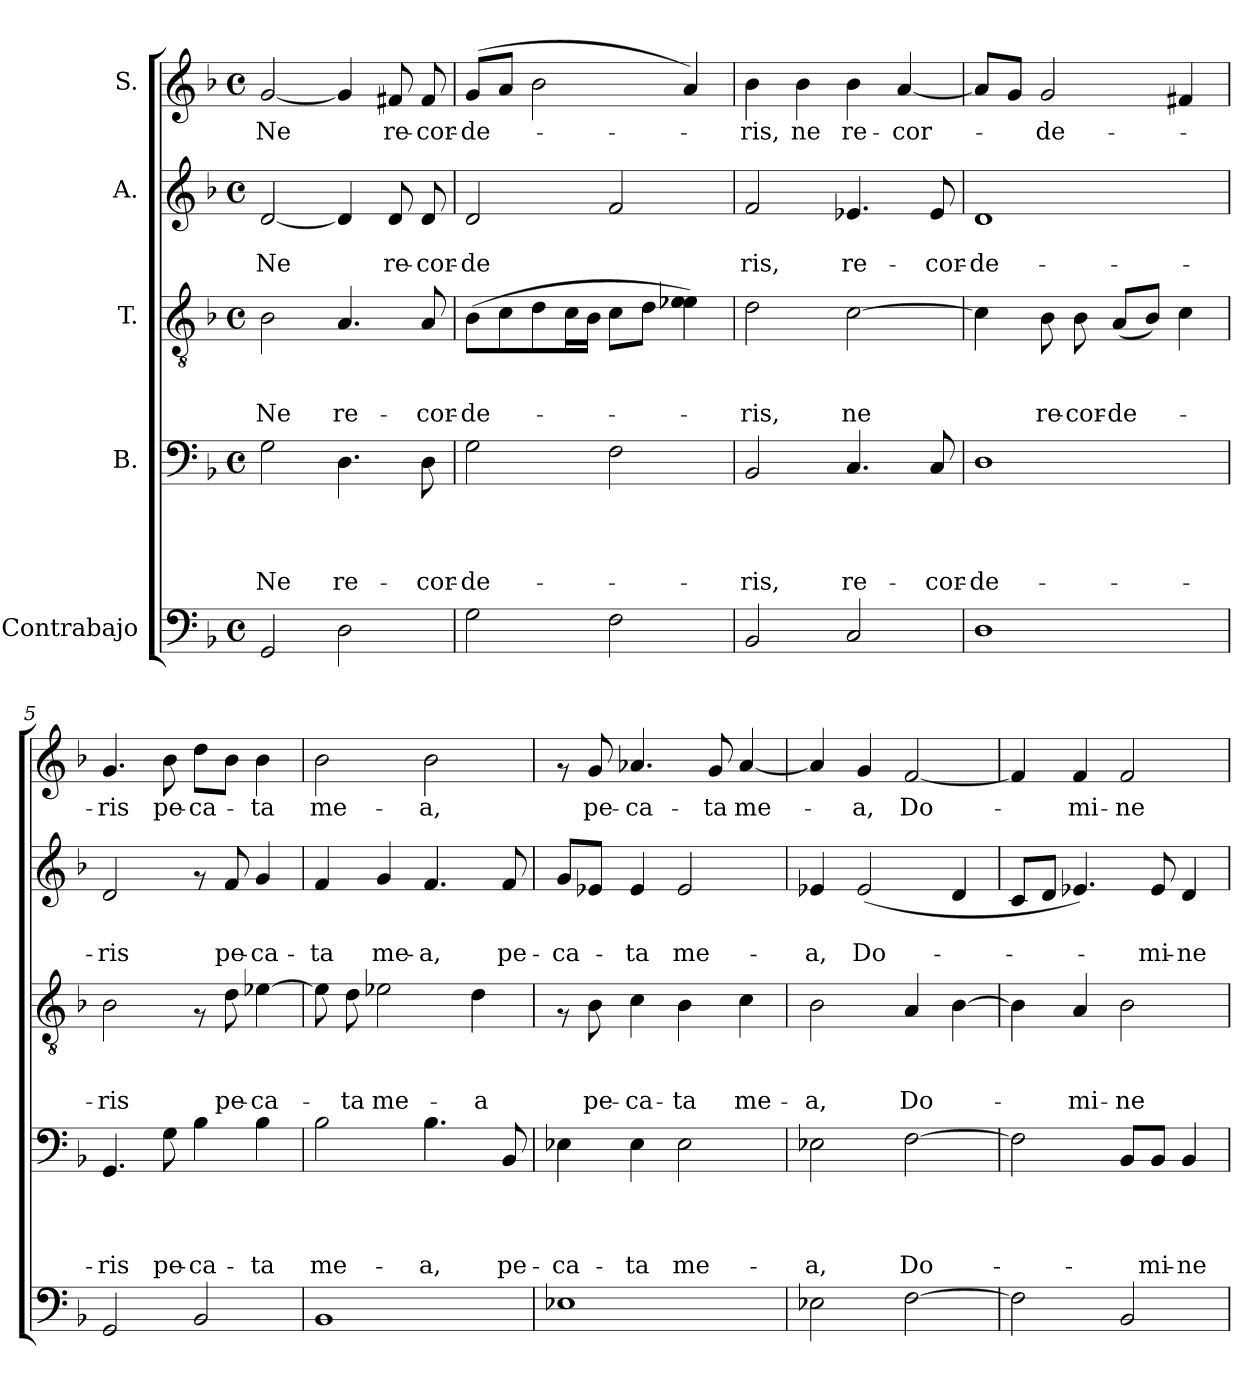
**kern	**kern	**text	**text	**text	**text	**kern	**text	**text	**text	**kern	**text	**text	**kern	**text
*part5	*part4	*part4	*part4	*part4	*part4	*part3	*part3	*part3	*part3	*part2	*part2	*part2	*part1	*part1
*staff5	*staff4	*staff4	*staff4	*staff4	*staff4	*staff3	*staff3	*staff3	*staff3	*staff2	*staff2	*staff2	*staff1	*staff1
*I"Contrabajo	*I"B.	*	*	*	*	*I"T.	*	*	*	*I"A.	*	*	*I"S.	*
*clefF4	*clefF4	*	*	*	*	*clefGv2	*	*	*	*clefG2	*	*	*clefG2	*
*k[b-]	*k[b-]	*	*	*	*	*k[b-]	*	*	*	*k[b-]	*	*	*k[b-]	*
*F:	*F:	*	*	*	*	*F:	*	*	*	*F:	*	*	*F:	*
*M4/4	*M4/4	*	*	*	*	*M4/4	*	*	*	*M4/4	*	*	*M4/4	*
*met(c)	*met(c)	*	*	*	*	*met(c)	*	*	*	*met(c)	*	*	*met(c)	*
=1	=1	=1	=1	=1	=1	=1	=1	=1	=1	=1	=1	=1	=1	=1
!	!	!	!	!	!LO:LY:b	!	!	!	!LO:LY:b	!	!	!LO:LY:b	!	!LO:LY:b
2GG/	2G\	.	.	.	Ne	2B-\	.	.	Ne	[>2d/	.	Ne	[>2g/	Ne
!	!	!	!	!	!LO:LY:b	!	!	!	!LO:LY:b	!	!	!	!	!
2D\	4.D\	.	.	.	re-	4.A/	.	.	re-	4d/]	.	.	4g/]	.
!	!	!	!	!	!	!	!	!	!	!	!	!LO:LY:b	!	!LO:LY:b
.	.	.	.	.	.	.	.	.	.	8d/	.	re-	8f#X/	re-
!	!	!	!	!	!LO:LY:b	!	!	!	!LO:LY:b	!	!	!LO:LY:b	!	!LO:LY:b
.	8D\	.	.	.	-cor-	8A/	.	.	-cor-	8d/	.	-cor-	8f#/	-cor-
=2	=2	=2	=2	=2	=2	=2	=2	=2	=2	=2	=2	=2	=2	=2
!	!	!	!	!	!LO:LY:b	!	!	!	!LO:LY:b	!	!	!LO:LY:b	!	!LO:LY:b
2G\	2G\	.	.	.	-de-	(>8B-\L	.	.	-de-	2d/	.	-de	(>8g/L	-de-
.	.	.	.	.	.	8c\	.	.	.	.	.	.	8a/J	.
.	.	.	.	.	.	8d\	.	.	.	.	.	.	2b-\	.
.	.	.	.	.	.	16c\L	.	.	.	.	.	.	.	.
.	.	.	.	.	.	16B-\JJ	.	.	.	.	.	.	.	.
2F\	2F\	.	.	.	.	8c\L	.	.	.	2f/	.	.	.	.
.	.	.	.	.	.	8d\J	.	.	.	.	.	.	.	.
.	.	.	.	.	.	4e-X\ 4e-X\)	.	.	.	.	.	.	4a/)	.
=3	=3	=3	=3	=3	=3	=3	=3	=3	=3	=3	=3	=3	=3	=3
!	!	!	!	!	!LO:LY:b	!	!	!	!LO:LY:b	!	!	!LO:LY:b	!	!LO:LY:b
2BB-/	2BB-/	.	.	.	-ris,	2d\	.	.	-ris,	2f/	.	ris,	4b-\	-ris,
!	!	!	!	!	!	!	!	!	!	!	!	!	!	!LO:LY:b
.	.	.	.	.	.	.	.	.	.	.	.	.	4b-\	ne
!	!	!	!	!	!LO:LY:b	!	!	!	!LO:LY:b	!	!	!LO:LY:b	!	!LO:LY:b
2C/	4.C/	.	.	.	re-	[>2c\	.	.	ne	4.e-X/	.	re-	4b-\	re-
!	!	!	!	!	!	!	!	!	!	!	!	!	!	!LO:LY:b
.	.	.	.	.	.	.	.	.	.	.	.	.	[>4a/	-cor-
!	!	!	!	!	!LO:LY:b	!	!	!	!	!	!	!LO:LY:b	!	!
.	8C/	.	.	.	-cor-	.	.	.	.	8e-/	.	-cor-	.	.
=4	=4	=4	=4	=4	=4	=4	=4	=4	=4	=4	=4	=4	=4	=4
!	!	!	!	!	!LO:LY:b	!	!	!	!	!	!	!LO:LY:b	!	!
1D	1D	.	.	.	-de-	4c\]	.	.	.	1d	.	-de-	8a/L]	.
.	.	.	.	.	.	.	.	.	.	.	.	.	8g/J	.
!	!	!	!	!	!	!	!	!	!LO:LY:b	!	!	!	!	!LO:LY:b
.	.	.	.	.	.	8B-\	.	.	re-	.	.	.	2g/	-de-
!	!	!	!	!	!	!	!	!	!LO:LY:b	!	!	!	!	!
.	.	.	.	.	.	8B-\	.	.	-cor-	.	.	.	.	.
!	!	!	!	!	!	!	!	!	!LO:LY:b	!	!	!	!	!
.	.	.	.	.	.	(>8A/L	.	.	-de-	.	.	.	.	.
.	.	.	.	.	.	8B-/J)	.	.	.	.	.	.	.	.
.	.	.	.	.	.	4c\	.	.	.	.	.	.	4f#X/	.
!!LO:LB:g=z
=5	=5	=5	=5	=5	=5	=5	=5	=5	=5	=5	=5	=5	=5	=5
!	!	!	!	!	!LO:LY:b	!	!	!	!LO:LY:b	!	!	!LO:LY:b	!	!LO:LY:b
2GG/	4.GG/	.	.	.	-ris	2B-\	.	.	-ris	2d/	.	-ris	4.g/	-ris
!	!	!	!	!	!LO:LY:b	!	!	!	!	!	!	!	!	!LO:LY:b
.	8G\	.	.	.	pe-	.	.	.	.	.	.	.	8b-\	pe-
!	!	!	!	!	!LO:LY:b	!	!	!	!	!	!	!	!	!LO:LY:b
2BB-/	4B-\	.	.	.	-ca-	8rF	.	.	.	8rf	.	.	8dd\L	-ca-
!	!	!	!	!	!	!	!	!	!LO:LY:b	!	!	!LO:LY:b	!	!
.	.	.	.	.	.	8d\	.	.	pe-	8f/	.	pe-	8b-\J	.
!	!	!	!	!	!LO:LY:b	!	!	!	!LO:LY:b	!	!	!LO:LY:b	!	!LO:LY:b
.	4B-\	.	.	.	-ta	[>4e-X\	.	.	-ca-	4g/	.	-ca-	4b-\	-ta
=6	=6	=6	=6	=6	=6	=6	=6	=6	=6	=6	=6	=6	=6	=6
!	!	!	!	!	!LO:LY:b	!	!	!	!	!	!	!LO:LY:b	!	!LO:LY:b
1BB-	2B-\	.	.	.	me-	8e-\]	.	.	.	4f/	.	-ta	2b-\	me-
!	!	!	!	!	!	!	!	!	!LO:LY:b	!	!	!	!	!
.	.	.	.	.	.	8d\	.	.	-ta	.	.	.	.	.
!	!	!	!	!	!	!	!	!	!LO:LY:b	!	!	!LO:LY:b	!	!
.	.	.	.	.	.	2e-X\	.	.	me-	4g/	.	me-	.	.
!	!	!	!	!	!LO:LY:b	!	!	!	!	!	!	!LO:LY:b	!	!LO:LY:b
.	4.B-\	.	.	.	-a,	.	.	.	.	4.f/	.	-a,	2b-\	-a,
!	!	!	!	!	!	!	!	!	!LO:LY:b	!	!	!	!	!
.	.	.	.	.	.	4d\	.	.	-a	.	.	.	.	.
!	!	!	!	!	!LO:LY:b	!	!	!	!	!	!	!LO:LY:b	!	!
.	8BB-/	.	.	.	pe-	.	.	.	.	8f/	.	pe-	.	.
=7	=7	=7	=7	=7	=7	=7	=7	=7	=7	=7	=7	=7	=7	=7
!	!	!	!	!	!LO:LY:b	!	!	!	!	!	!	!LO:LY:b	!	!
1E-X	4E-X\	.	.	.	-ca-	8rF	.	.	.	8g/L	.	-ca-	8rf	.
!	!	!	!	!	!	!	!	!	!LO:LY:b	!	!	!	!	!LO:LY:b
.	.	.	.	.	.	8B-\	.	.	pe-	8e-X/J	.	.	8g/	pe-
!	!	!	!	!	!LO:LY:b	!	!	!	!LO:LY:b	!	!	!LO:LY:b	!	!LO:LY:b
.	4E-\	.	.	.	-ta	4c\	.	.	-ca-	4e-/	.	-ta	4.a-X/	-ca-
!	!	!	!	!	!LO:LY:b	!	!	!	!LO:LY:b	!	!	!LO:LY:b	!	!
.	2E-\	.	.	.	me-	4B-\	.	.	-ta	2e-/	.	me-	.	.
!	!	!	!	!	!	!	!	!	!	!	!	!	!	!LO:LY:b
.	.	.	.	.	.	.	.	.	.	.	.	.	8g/	-ta
!	!	!	!	!	!	!	!	!	!LO:LY:b	!	!	!	!	!LO:LY:b
.	.	.	.	.	.	4c\	.	.	me-	.	.	.	[>4a-/	me-
=8	=8	=8	=8	=8	=8	=8	=8	=8	=8	=8	=8	=8	=8	=8
!	!	!	!	!	!LO:LY:b	!	!	!	!LO:LY:b	!	!	!LO:LY:b	!	!
2E-X\	2E-X\	.	.	.	-a,	2B-\	.	.	-a,	4e-X/	.	-a,	4a-/]	.
!	!	!	!	!	!	!	!	!	!	!	!	!LO:LY:b	!	!LO:LY:b
.	.	.	.	.	.	.	.	.	.	(>2e-/	.	Do-	4g/	-a,
!	!	!	!	!	!LO:LY:b	!	!	!	!LO:LY:b	!	!	!	!	!LO:LY:b
[>2F\	[>2F\	.	.	.	Do-	4A/	.	.	Do-	.	.	.	[>2f/	Do-
.	.	.	.	.	.	[>4B-\	.	.	.	4d/	.	.	.	.
=9	=9	=9	=9	=9	=9	=9	=9	=9	=9	=9	=9	=9	=9	=9
2F\]	2F\]	.	.	.	.	4B-\]	.	.	.	8c/L	.	.	4f/]	.
.	.	.	.	.	.	.	.	.	.	8d/J	.	.	.	.
!	!	!	!	!	!	!	!	!	!LO:LY:b	!	!	!	!	!LO:LY:b
.	.	.	.	.	.	4A/	.	.	-mi-	4.e-X/)	.	.	4f/	-mi-
!	!	!	!	!	!	!	!	!	!LO:LY:b	!	!	!	!	!LO:LY:b
2BB-/	8BB-/L	.	.	.	.	2B-\	.	.	-ne	.	.	.	2f/	-ne
!	!	!	!	!	!LO:LY:b	!	!	!	!	!	!	!LO:LY:b	!	!
.	8BB-/J	.	.	.	-mi-	.	.	.	.	8e-/	.	-mi-	.	.
!	!	!	!	!	!LO:LY:b	!	!	!	!	!	!	!LO:LY:b	!	!
.	4BB-/	.	.	.	-ne	.	.	.	.	4d/	.	-ne	.	.
=	=	=	=	=	=	=	=	=	=	=	=	=	=	=
*-	*-	*-	*-	*-	*-	*-	*-	*-	*-	*-	*-	*-	*-	*-
